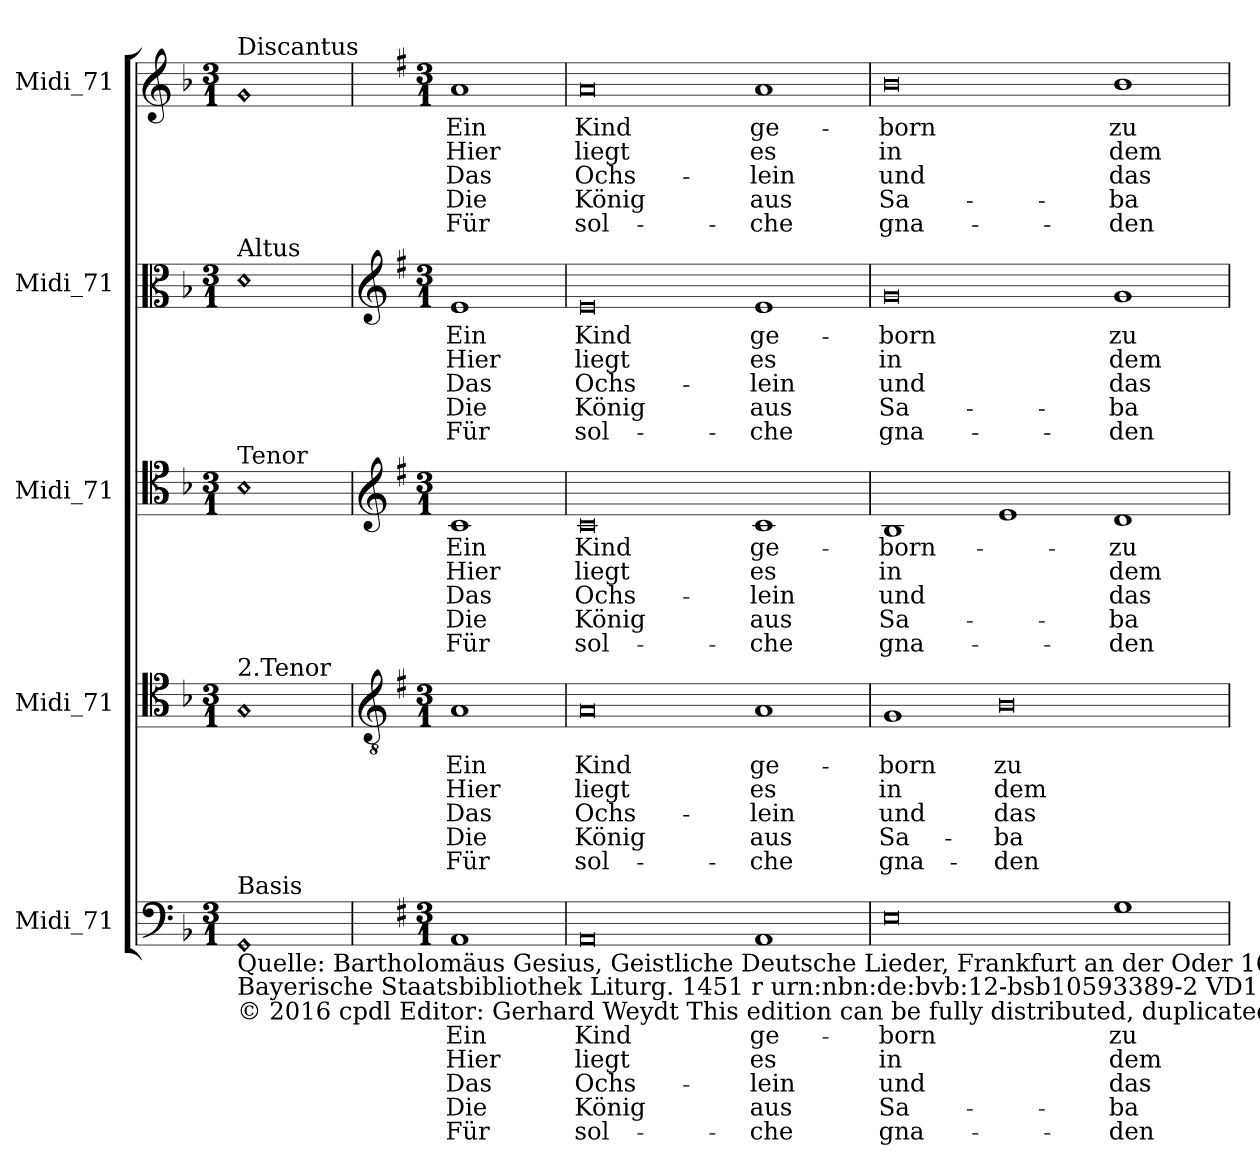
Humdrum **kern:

**kern	**text	**text	**text	**text	**text	**kern	**text	**text	**text	**text	**text	**kern	**text	**text	**text	**text	**text	**kern	**text	**text	**text	**text	**text	**kern	**text	**text	**text	**text	**text
*part5	*part5	*part5	*part5	*part5	*part5	*part4	*part4	*part4	*part4	*part4	*part4	*part3	*part3	*part3	*part3	*part3	*part3	*part2	*part2	*part2	*part2	*part2	*part2	*part1	*part1	*part1	*part1	*part1	*part1
*staff5	*staff5	*staff5	*staff5	*staff5	*staff5	*staff4	*staff4	*staff4	*staff4	*staff4	*staff4	*staff3	*staff3	*staff3	*staff3	*staff3	*staff3	*staff2	*staff2	*staff2	*staff2	*staff2	*staff2	*staff1	*staff1	*staff1	*staff1	*staff1	*staff1
*I"Midi_71	*	*	*	*	*	*I"Midi_71	*	*	*	*	*	*I"Midi_71	*	*	*	*	*	*I"Midi_71	*	*	*	*	*	*I"Midi_71	*	*	*	*	*
*clefF4	*	*	*	*	*	*clefC4	*	*	*	*	*	*clefC4	*	*	*	*	*	*clefC3	*	*	*	*	*	*clefG2	*	*	*	*	*
*k[b-]	*	*	*	*	*	*k[b-]	*	*	*	*	*	*k[b-]	*	*	*	*	*	*k[b-]	*	*	*	*	*	*k[b-]	*	*	*	*	*
*F:	*	*	*	*	*	*F:	*	*	*	*	*	*F:	*	*	*	*	*	*F:	*	*	*	*	*	*F:	*	*	*	*	*
*M3/1	*	*	*	*	*	*M3/1	*	*	*	*	*	*M3/1	*	*	*	*	*	*M3/1	*	*	*	*	*	*M3/1	*	*	*	*	*
=	=	=	=	=	=	=	=	=	=	=	=	=	=	=	=	=	=	=	=	=	=	=	=	=	=	=	=	=	=
!	!	!	!	!	!	!	!	!	!	!	!	!	!	!	!	!	!	!	!	!	!	!	!	!LO:TX:a:t=Discantus	!	!	!	!	!
!	!	!	!	!	!	!	!	!	!	!	!	!	!	!	!	!	!	!LO:TX:a:t=Altus	!	!	!	!	!	!	!	!	!	!	!
!	!	!	!	!	!	!	!	!	!	!	!	!LO:TX:a:t=Tenor	!	!	!	!	!	!	!	!	!	!	!	!	!	!	!	!	!
!	!	!	!	!	!	!LO:TX:a:t=2.Tenor	!	!	!	!	!	!	!	!	!	!	!	!	!	!	!	!	!	!	!	!	!	!	!
!LO:TX:a:t=Basis	!	!	!	!	!	!	!	!	!	!	!	!	!	!	!	!	!	!	!	!	!	!	!	!	!	!	!	!	!
!LO:TX:b:t=Quelle&colon; Bartholomäus Gesius, Geistliche Deutsche Lieder, Frankfurt an der Oder 1601, \nBayerische Staatsbibliothek Liturg. 1451 r urn&colon;nbn&colon;de&colon;bvb&colon;12-bsb10593389-2 VD17 3&colon;672094R	!	!	!	!	!	!	!	!	!	!	!	!	!	!	!	!	!	!	!	!	!	!	!	!	!	!	!	!	!
!LO:TX:b:t=© 2016 cpdl Editor&colon; Gerhard Weydt  This edition can be fully distributed, duplicated, performed, and recorded	!	!	!	!	!	!	!	!	!	!	!	!	!	!	!	!	!	!	!	!	!	!	!	!	!	!	!	!	!
!LO:N:head=diamond	!	!	!	!	!	!LO:N:head=diamond	!	!	!	!	!	!LO:N:head=diamond	!	!	!	!	!	!LO:N:head=diamond	!	!	!	!	!	!LO:N:head=diamond	!	!	!	!	!
1GG	.	.	.	.	.	1G	.	.	.	.	.	1B-	.	.	.	.	.	1d	.	.	.	.	.	1g	.	.	.	.	.
!!LO:LB:g=z
=1	=1	=1	=1	=1	=1	=1	=1	=1	=1	=1	=1	=1	=1	=1	=1	=1	=1	=1	=1	=1	=1	=1	=1	=1	=1	=1	=1	=1	=1
*	*	*	*	*	*	*clefGv2	*	*	*	*	*	*clefG2	*	*	*	*	*	*clefG2	*	*	*	*	*	*	*	*	*	*	*
*k[f#]	*	*	*	*	*	*k[f#]	*	*	*	*	*	*k[f#]	*	*	*	*	*	*k[f#]	*	*	*	*	*	*k[f#]	*	*	*	*	*
*G:	*	*	*	*	*	*G:	*	*	*	*	*	*G:	*	*	*	*	*	*G:	*	*	*	*	*	*G:	*	*	*	*	*
*M3/1	*	*	*	*	*	*M3/1	*	*	*	*	*	*M3/1	*	*	*	*	*	*M3/1	*	*	*	*	*	*M3/1	*	*	*	*	*
!	!LO:LY:b	!LO:LY:b	!LO:LY:b	!LO:LY:b	!LO:LY:b	!	!LO:LY:b	!LO:LY:b	!LO:LY:b	!LO:LY:b	!LO:LY:b	!	!LO:LY:b	!LO:LY:b	!LO:LY:b	!LO:LY:b	!LO:LY:b	!	!LO:LY:b	!LO:LY:b	!LO:LY:b	!LO:LY:b	!LO:LY:b	!	!LO:LY:b	!LO:LY:b	!LO:LY:b	!LO:LY:b	!LO:LY:b
1AA	Ein	Hier	Das	Die	Für	1A	Ein	Hier	Das	Die	Für	1c	Ein	Hier	Das	Die	Für	1e	Ein	Hier	Das	Die	Für	1a	Ein	Hier	Das	Die	Für
=2	=2	=2	=2	=2	=2	=2	=2	=2	=2	=2	=2	=2	=2	=2	=2	=2	=2	=2	=2	=2	=2	=2	=2	=2	=2	=2	=2	=2	=2
!	!LO:LY:b	!LO:LY:b	!LO:LY:b	!LO:LY:b	!LO:LY:b	!	!LO:LY:b	!LO:LY:b	!LO:LY:b	!LO:LY:b	!LO:LY:b	!	!LO:LY:b	!LO:LY:b	!LO:LY:b	!LO:LY:b	!LO:LY:b	!	!LO:LY:b	!LO:LY:b	!LO:LY:b	!LO:LY:b	!LO:LY:b	!	!LO:LY:b	!LO:LY:b	!LO:LY:b	!LO:LY:b	!LO:LY:b
0AA	Kind	liegt	Ochs-	-König	sol-	0A	Kind	liegt	Ochs-	-König	sol-	0c	Kind	liegt	Ochs-	-König	sol-	0e	Kind	liegt	Ochs-	-König	sol-	0a	Kind	liegt	Ochs-	-König	sol-
!	!LO:LY:b	!LO:LY:b	!LO:LY:b	!LO:LY:b	!LO:LY:b	!	!LO:LY:b	!LO:LY:b	!LO:LY:b	!LO:LY:b	!LO:LY:b	!	!LO:LY:b	!LO:LY:b	!LO:LY:b	!LO:LY:b	!LO:LY:b	!	!LO:LY:b	!LO:LY:b	!LO:LY:b	!LO:LY:b	!LO:LY:b	!	!LO:LY:b	!LO:LY:b	!LO:LY:b	!LO:LY:b	!LO:LY:b
1AA	-ge-	-es	lein	aus	che	1A	-ge-	-es	lein	aus	che	1c	-ge-	-es	lein	aus	che	1e	-ge-	-es	lein	aus	che	1a	-ge-	-es	lein	aus	che
=3	=3	=3	=3	=3	=3	=3	=3	=3	=3	=3	=3	=3	=3	=3	=3	=3	=3	=3	=3	=3	=3	=3	=3	=3	=3	=3	=3	=3	=3
!	!LO:LY:b	!LO:LY:b	!LO:LY:b	!LO:LY:b	!LO:LY:b	!	!LO:LY:b	!LO:LY:b	!LO:LY:b	!LO:LY:b	!LO:LY:b	!	!LO:LY:b	!LO:LY:b	!LO:LY:b	!LO:LY:b	!LO:LY:b	!	!LO:LY:b	!LO:LY:b	!LO:LY:b	!LO:LY:b	!LO:LY:b	!	!LO:LY:b	!LO:LY:b	!LO:LY:b	!LO:LY:b	!LO:LY:b
0E	born	in	und	Sa-	-gna-	1G	born	in	und	Sa-	-gna-	1B	born-	-in	und	Sa-	-gna-	0g	born	in	und	Sa-	-gna-	0b	born	in	und	Sa-	-gna-
!	!	!	!	!	!	!	!LO:LY:b	!LO:LY:b	!LO:LY:b	!LO:LY:b	!LO:LY:b	!	!	!	!	!	!	!	!	!	!	!	!	!	!	!	!	!	!
.	.	.	.	.	.	0B	-zu	dem	das	ba	den-	1e	.	.	.	.	.	.	.	.	.	.	.	.	.	.	.	.	.
!	!LO:LY:b	!LO:LY:b	!LO:LY:b	!LO:LY:b	!LO:LY:b	!	!	!	!	!	!	!	!LO:LY:b	!LO:LY:b	!LO:LY:b	!LO:LY:b	!LO:LY:b	!	!LO:LY:b	!LO:LY:b	!LO:LY:b	!LO:LY:b	!LO:LY:b	!	!LO:LY:b	!LO:LY:b	!LO:LY:b	!LO:LY:b	!LO:LY:b
1G	-zu	dem	das	ba	den-	.	.	.	.	.	.	1d	-zu	dem	das	ba	den-	1g	-zu	dem	das	ba	den-	1b	-zu	dem	das	ba	den-
=	=	=	=	=	=	=	=	=	=	=	=	=	=	=	=	=	=	=	=	=	=	=	=	=	=	=	=	=	=
*-	*-	*-	*-	*-	*-	*-	*-	*-	*-	*-	*-	*-	*-	*-	*-	*-	*-	*-	*-	*-	*-	*-	*-	*-	*-	*-	*-	*-	*-
